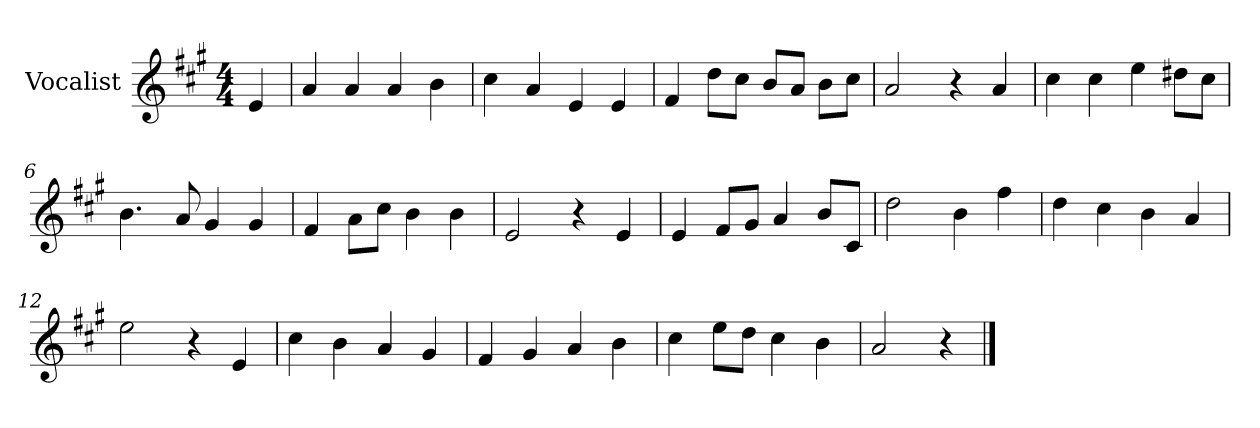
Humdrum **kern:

**kern
*part1
*staff1
*I"Vocalist
*k[f#c#g#]
*A:
*M4/4
=
4e
=1
4a
4a
4a
4b
=2
4cc#
4a
4e
4e
=3
4f#
8ddL
8cc#J
8bL
8aJ
8bL
8cc#J
=4
2a
4r
4a
=5
4cc#
4cc#
4ee
8dd#XL
8cc#J
=6
4.b
8a
4g#
4g#
=7
4f#
8aL
8cc#J
4b
4b
=8
2e
4r
4e
=9
4e
8f#L
8g#J
4a
8bL
8c#J
=10
2dd
4b
4ff#
=11
4dd
4cc#
4b
4a
=12
2ee
4r
4e
=13
4cc#
4b
4a
4g#
=14
4f#
4g#
4a
4b
=15
4cc#
8eeL
8ddJ
4cc#
4b
=16
2a
4r
==
*-
